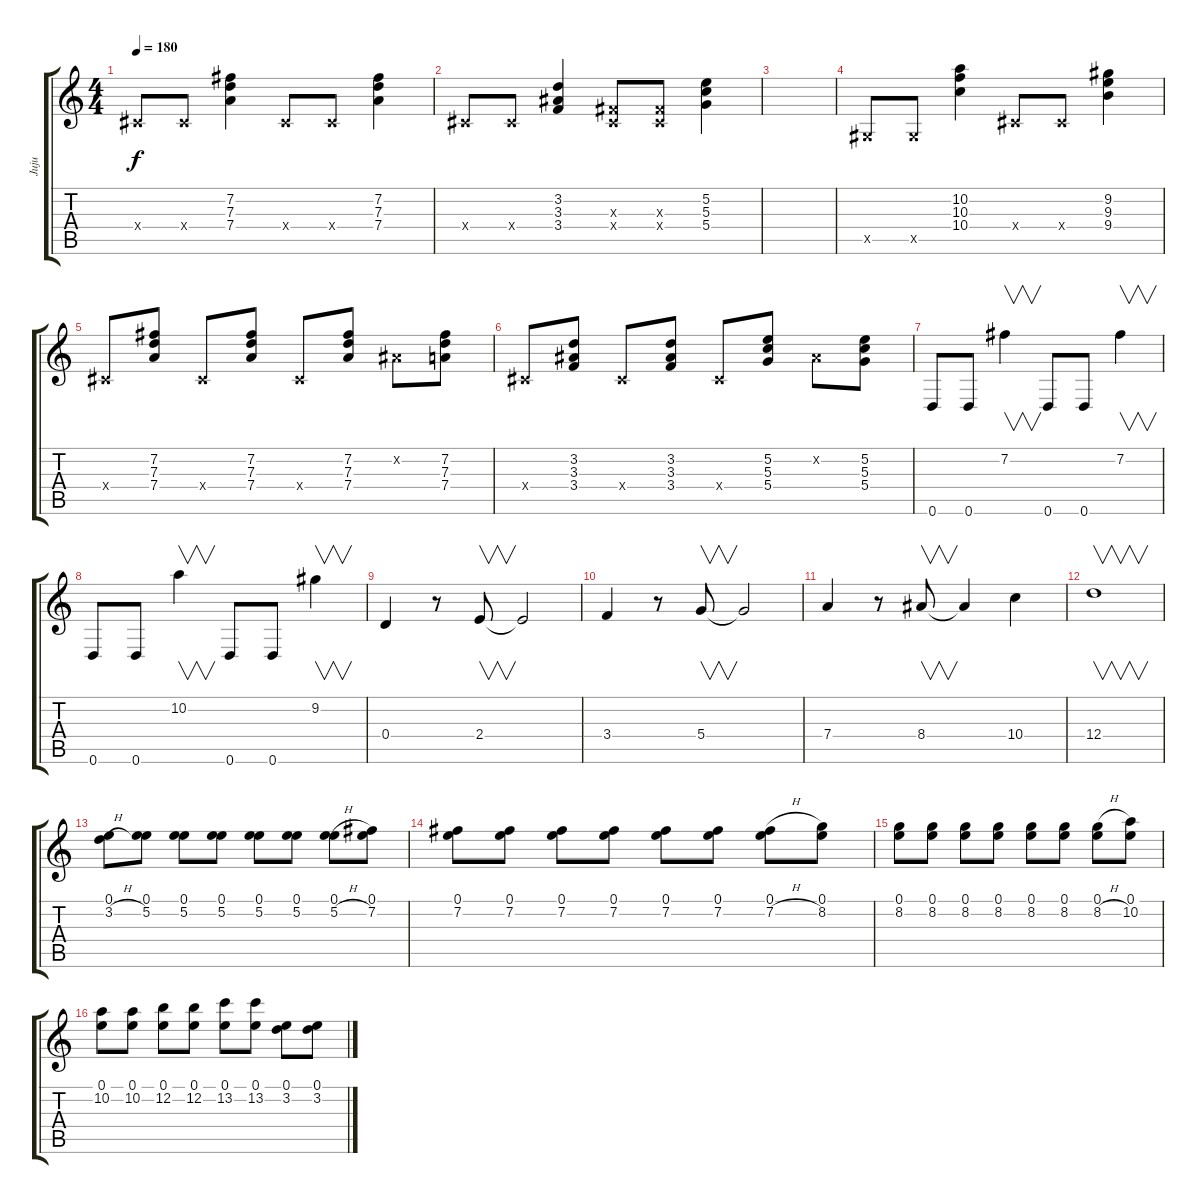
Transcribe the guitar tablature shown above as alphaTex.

\track ("Juju" "Juju") {instrument distortionguitar}
\staff {score tabs}
\tuning (E4 B3 G3 D3 A2 D2) {hide}
\ts (4 4)
\tempo 180
\clef g2
\ks c
-1.4{x}.8{dy f} -1.4{x}.8 (7.2 7.3 7.4).4 -1.4{x}.8 -1.4{x}.8 (7.2 7.3 7.4).4 |
-1.4{x}.8 -1.4{x}.8 (3.2 3.3 3.4).4 (-1.3{x} -1.4{x}).8 (-1.3{x} -1.4{x}).8 (5.2 5.3 5.4).4 |
|
-1.5{x}.8 -1.5{x}.8 (10.2 10.3 10.4).4 -1.4{x}.8 -1.4{x}.8 (9.2 9.3 9.4).4 |
-1.4{x}.8 (7.2 7.3 7.4).8 -1.4{x}.8 (7.2 7.3 7.4).8 -1.4{x}.8 (7.2 7.3 7.4).8 -1.2{x}.8 (7.2 7.3 7.4).8 |
-1.4{x}.8 (3.2 3.3 3.4).8 -1.4{x}.8 (3.2 3.3 3.4).8 -1.4{x}.8 (5.2 5.3 5.4).8 -1.2{x}.8 (5.2 5.3 5.4).8 |
0.6.8 0.6.8 7.2.4{v} 0.6.8 0.6.8 7.2.4{v} |
0.6.8 0.6.8 10.2.4{v} 0.6.8 0.6.8 9.2.4{v} |
0.4.4 r.8 2.4.8{v} 2.4{t}.2 |
3.4.4 r.8 5.4.8{v} 5.4{t}.2 |
7.4.4 r.8 8.4.8{v} 8.4{t}.4 10.4.4 |
12.4.1{v} |
(0.1 3.2{h}).8 (0.1 5.2).8 (0.1 5.2).8 (0.1 5.2).8 (0.1 5.2).8 (0.1 5.2).8 (0.1 5.2{h}).8 (0.1 7.2).8 |
(0.1 7.2).8 (0.1 7.2).8 (0.1 7.2).8 (0.1 7.2).8 (0.1 7.2).8 (0.1 7.2).8 (0.1 7.2{h}).8 (0.1 8.2).8 |
(0.1 8.2).8 (0.1 8.2).8 (0.1 8.2).8 (0.1 8.2).8 (0.1 8.2).8 (0.1 8.2).8 (0.1 8.2{h}).8 (0.1 10.2).8 |
(0.1 10.2).8 (0.1 10.2).8 (0.1 12.2).8 (0.1 12.2).8 (0.1 13.2).8 (0.1 13.2).8 (0.1 3.2).8 (0.1 3.2).8
